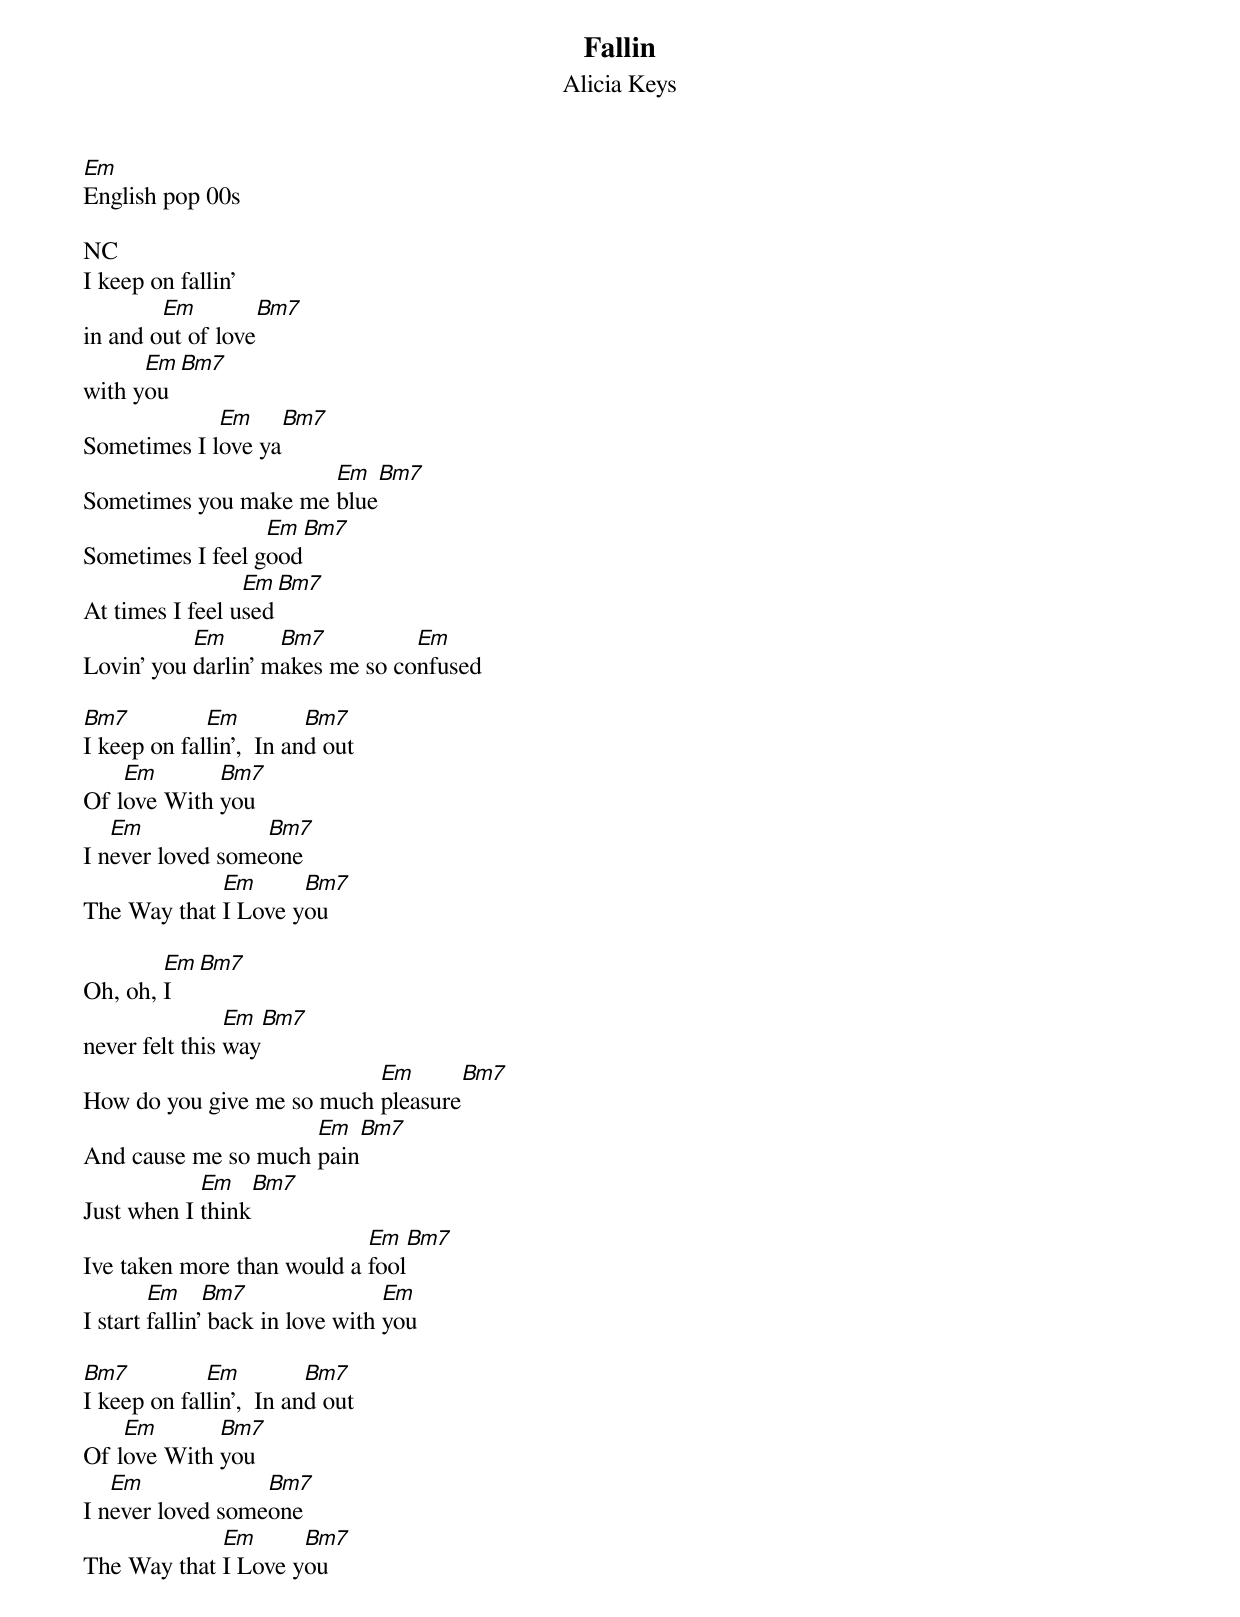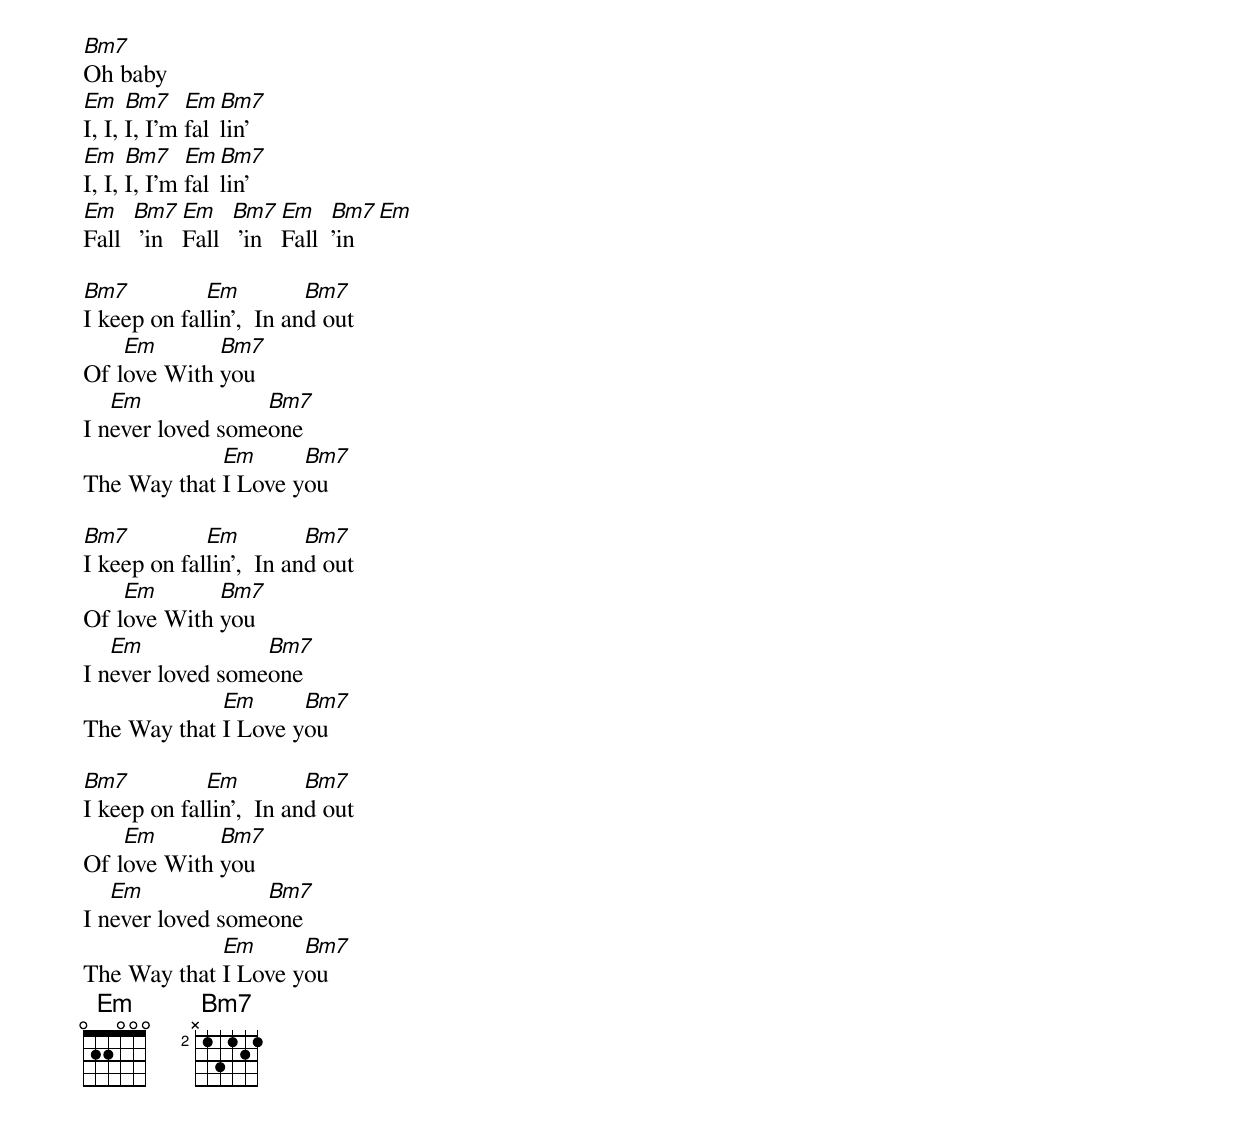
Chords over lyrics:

Fallin
Alicia Keys
Em
English pop 00s

NC
I keep on fallin'
        Em           Bm7
in and out of love
      Em     Bm7
with you
             Em      Bm7
Sometimes I love ya
                      Em         Bm7
Sometimes you make me blue
                  Em         Bm7
Sometimes I feel good
                 Em          Bm7
At times I feel used
           Em       Bm7          Em
Lovin' you darlin' makes me so confused

Bm7          Em          Bm7
I keep on fallin',  In and out
    Em       Bm7
Of love With you
   Em             Bm7
I never loved someone
             Em      Bm7
The Way that I Love you

        Em   Bm7
Oh, oh, I
                Em   Bm7
never felt this way
                           Em      Bm7
How do you give me so much pleasure
                     Em   Bm7
And cause me so much pain
            Em   Bm7
Just when I think
                            Em   Bm7
Ive taken more than would a fool
        Em     Bm7                Em
I start fallin' back in love with you

Bm7          Em          Bm7
I keep on fallin',  In and out
    Em       Bm7
Of love With you
   Em             Bm7
I never loved someone
             Em      Bm7
The Way that I Love you

Bm7
Oh baby
Em    Bm7    Em Bm7
I, I, I, I'm fallin'
Em    Bm7    Em Bm7
I, I, I, I'm fallin'
Em    Bm7    Em    Bm7    Em    Bm7    Em
Fall   'in   Fall   'in   Fall  'in

Bm7          Em          Bm7
I keep on fallin',  In and out
    Em       Bm7
Of love With you
   Em             Bm7
I never loved someone
             Em      Bm7
The Way that I Love you

Bm7          Em          Bm7
I keep on fallin',  In and out
    Em       Bm7
Of love With you
   Em             Bm7
I never loved someone
             Em      Bm7
The Way that I Love you

Bm7          Em          Bm7
I keep on fallin',  In and out
    Em       Bm7
Of love With you
   Em             Bm7
I never loved someone
             Em      Bm7
The Way that I Love you
